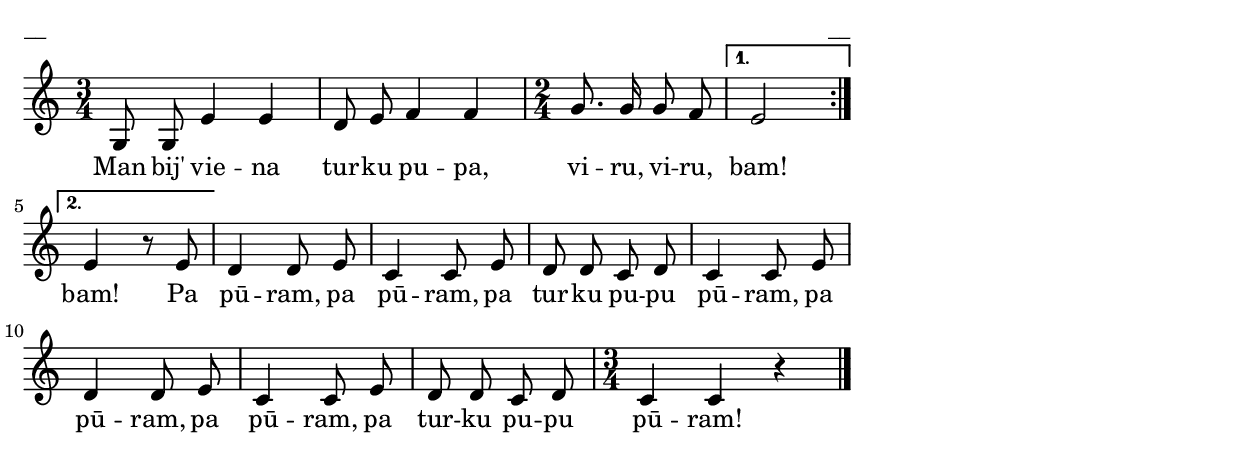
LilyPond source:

\version "2.13.16"
%\header {
%    title = "Man bij viena turku pupa, viru, viru, bam"
%}
\paper {
line-width = 14\cm
left-margin = 0.4\cm
between-system-padding = 0.1\cm
between-system-space = 0.1\cm
}
\layout {
indent = #0
ragged-last = ##f
}

voiceA = \relative c' {
\clef "treble"
\key c \major
\repeat volta 2 {
\time 3/4
g8 g e'4 e |
d8 e f4 f |
\time 2/4 
g8. g16 g8 f 
}
\alternative { { e2| }{e4 r8 e8 | } }
d4 d8 e |
c4 c8 e |
d8 d c d |
c4 c8 e |
d4 d8 e |
c4 c8 e |
d8 d c d |
\time 3/4
c4 c r4 |
\bar "|."
} 

lyricA = \lyricmode {
Man bij' vie -- na tur -- ku pu -- pa, vi -- ru, vi -- ru, bam! 
bam! 
Pa pū -- ram, pa pū -- ram, pa tur -- ku pu -- pu pū -- ram, 
pa pū -- ram, pa pū -- ram, pa tur -- ku pu -- pu pū -- ram! 
} 

fullScore = <<
\new Staff {
<<
\new Voice = "voiceA" { \oneVoice \autoBeamOff \voiceA }
\lyricsto "voiceA" \new Lyrics \lyricA
>>
}
>>

\score {
\fullScore
\header { piece = "__" opus = "__" }
}
\markup { \with-color #(x11-color 'white) \sans \smaller "__" }
\score {
\unfoldRepeats
\fullScore
\midi {
\context { \Staff \remove "Staff_performer" }
\context { \Voice \consists "Staff_performer" }
}
}


